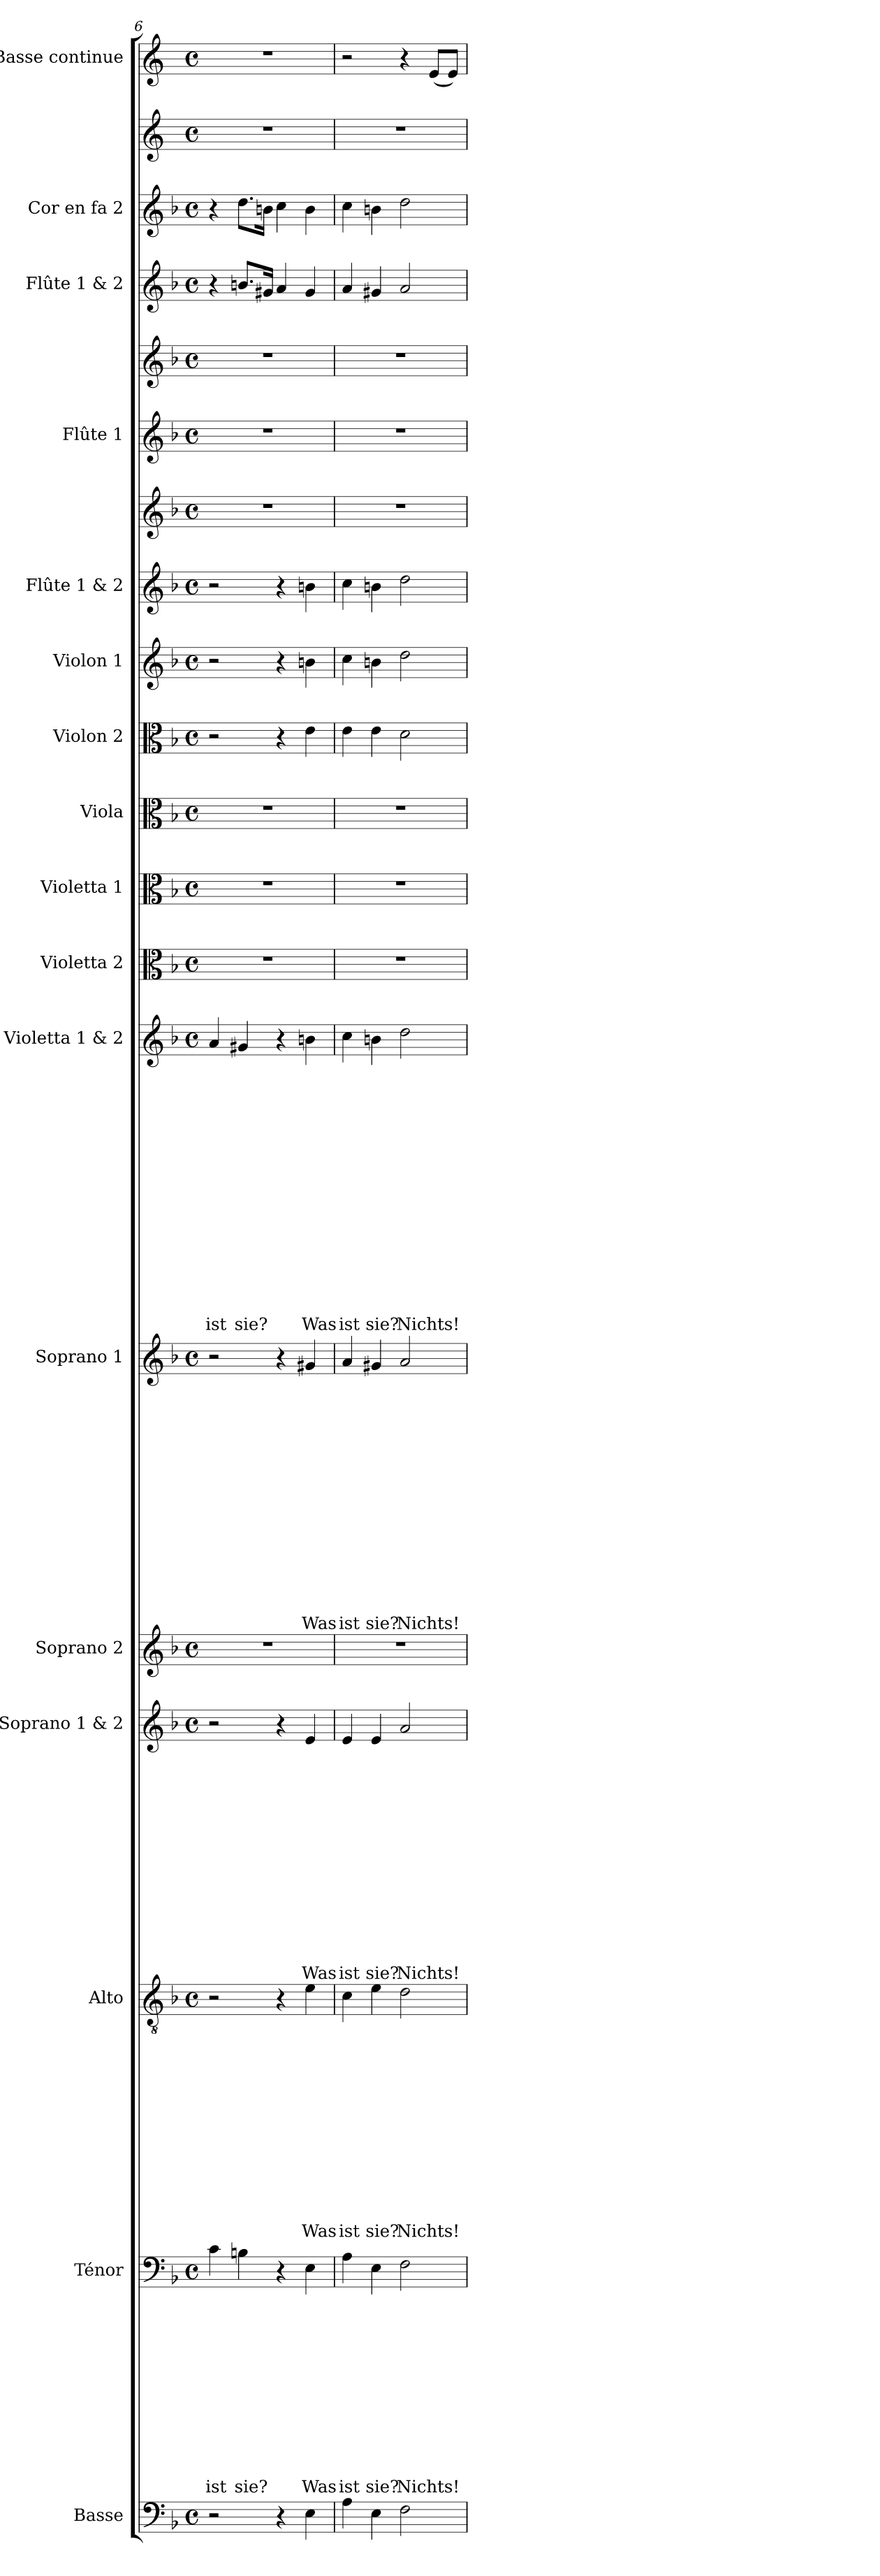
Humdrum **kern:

**kern	**kern	**text	**text	**text	**text	**text	**text	**text	**text	**text	**text	**text	**text	**kern	**text	**text	**text	**text	**text	**text	**text	**text	**text	**text	**text	**text	**text	**kern	**text	**text	**text	**text	**text	**text	**text	**text	**text	**text	**text	**text	**text	**text	**kern	**kern	**text	**text	**text	**text	**text	**text	**text	**text	**text	**text	**text	**text	**text	**text	**text	**kern	**text	**text	**text	**text	**text	**text	**text	**text	**text	**text	**text	**text	**text	**text	**text	**text	**kern	**kern	**kern	**kern	**kern	**kern	**kern	**kern	**kern	**kern	**kern	**kern	**kern
*part17	*part16	*part16	*part16	*part16	*part16	*part16	*part16	*part16	*part16	*part16	*part16	*part16	*part16	*part15	*part15	*part15	*part15	*part15	*part15	*part15	*part15	*part15	*part15	*part15	*part15	*part15	*part15	*part14	*part14	*part14	*part14	*part14	*part14	*part14	*part14	*part14	*part14	*part14	*part14	*part14	*part14	*part14	*part13	*part12	*part12	*part12	*part12	*part12	*part12	*part12	*part12	*part12	*part12	*part12	*part12	*part12	*part12	*part12	*part12	*part11	*part11	*part11	*part11	*part11	*part11	*part11	*part11	*part11	*part11	*part11	*part11	*part11	*part11	*part11	*part11	*part11	*part10	*part9	*part8	*part7	*part6	*part5	*part5	*part4	*part4	*part3	*part2	*part2	*part1
*staff20	*staff19	*staff19	*staff19	*staff19	*staff19	*staff19	*staff19	*staff19	*staff19	*staff19	*staff19	*staff19	*staff19	*staff18	*staff18	*staff18	*staff18	*staff18	*staff18	*staff18	*staff18	*staff18	*staff18	*staff18	*staff18	*staff18	*staff18	*staff17	*staff17	*staff17	*staff17	*staff17	*staff17	*staff17	*staff17	*staff17	*staff17	*staff17	*staff17	*staff17	*staff17	*staff17	*staff16	*staff15	*staff15	*staff15	*staff15	*staff15	*staff15	*staff15	*staff15	*staff15	*staff15	*staff15	*staff15	*staff15	*staff15	*staff15	*staff15	*staff14	*staff14	*staff14	*staff14	*staff14	*staff14	*staff14	*staff14	*staff14	*staff14	*staff14	*staff14	*staff14	*staff14	*staff14	*staff14	*staff14	*staff13	*staff12	*staff11	*staff10	*staff9	*staff8	*staff7	*staff6	*staff5	*staff4	*staff3	*staff2	*staff1
*I"Basse	*I"Ténor	*	*	*	*	*	*	*	*	*	*	*	*	*I"Alto	*	*	*	*	*	*	*	*	*	*	*	*	*	*I"Soprano 1 & 2	*	*	*	*	*	*	*	*	*	*	*	*	*	*	*I"Soprano 2	*I"Soprano 1	*	*	*	*	*	*	*	*	*	*	*	*	*	*	*	*I"Violetta 1 & 2	*	*	*	*	*	*	*	*	*	*	*	*	*	*	*	*	*I"Violetta 2	*I"Violetta 1	*I"Viola	*I"Violon 2	*I"Violon 1	*I"Flûte 1 & 2	*	*I"Flûte 1	*	*I"Flûte 1 & 2	*I"Cor en fa 2	*	*I"Basse continue
*I'Bas	*I'T	*	*	*	*	*	*	*	*	*	*	*	*	*I'A	*	*	*	*	*	*	*	*	*	*	*	*	*	*I'Pno	*	*	*	*	*	*	*	*	*	*	*	*	*	*	*I'S 2	*I'S 1	*	*	*	*	*	*	*	*	*	*	*	*	*	*	*	*	*	*	*	*	*	*	*	*	*	*	*	*	*	*	*	*	*I'Vta 2	*I'Vta 1	*I'Vla	*I'Vln 2	*I'Vln 1	*I'Vln 1	*	*I'Fl 1	*	*	*I'Cor 2	*	*I'BC
*clefF4	*clefF4	*	*	*	*	*	*	*	*	*	*	*	*	*clefGv2	*	*	*	*	*	*	*	*	*	*	*	*	*	*clefG2	*	*	*	*	*	*	*	*	*	*	*	*	*	*	*clefG2	*clefG2	*	*	*	*	*	*	*	*	*	*	*	*	*	*	*	*clefG2	*	*	*	*	*	*	*	*	*	*	*	*	*	*	*	*	*clefC3	*clefC3	*clefC3	*clefC3	*clefG2	*clefG2	*clefG2	*clefG2	*clefG2	*clefG2	*clefG2	*clefG2	*clefG2
*ITrd7c12	*	*	*	*	*	*	*	*	*	*	*	*	*	*	*	*	*	*	*	*	*	*	*	*	*	*	*	*	*	*	*	*	*	*	*	*	*	*	*	*	*	*	*	*	*	*	*	*	*	*	*	*	*	*	*	*	*	*	*	*	*	*	*	*	*	*	*	*	*	*	*	*	*	*	*	*	*	*	*	*	*	*	*	*	*	*	*	*ITrd4c7	*ITrd4c7
*k[b-]	*k[b-]	*	*	*	*	*	*	*	*	*	*	*	*	*k[b-]	*	*	*	*	*	*	*	*	*	*	*	*	*	*k[b-]	*	*	*	*	*	*	*	*	*	*	*	*	*	*	*k[b-]	*k[b-]	*	*	*	*	*	*	*	*	*	*	*	*	*	*	*	*k[b-]	*	*	*	*	*	*	*	*	*	*	*	*	*	*	*	*	*k[b-]	*k[b-]	*k[b-]	*k[b-]	*k[b-]	*k[b-]	*k[b-]	*k[b-]	*k[b-]	*k[b-]	*k[b-]	*k[b-]	*k[b-]
*F:	*F:	*	*	*	*	*	*	*	*	*	*	*	*	*F:	*	*	*	*	*	*	*	*	*	*	*	*	*	*F:	*	*	*	*	*	*	*	*	*	*	*	*	*	*	*F:	*F:	*	*	*	*	*	*	*	*	*	*	*	*	*	*	*	*F:	*	*	*	*	*	*	*	*	*	*	*	*	*	*	*	*	*F:	*F:	*F:	*F:	*F:	*F:	*F:	*F:	*F:	*F:	*F:	*F:	*F:
*M4/4	*M4/4	*	*	*	*	*	*	*	*	*	*	*	*	*M4/4	*	*	*	*	*	*	*	*	*	*	*	*	*	*M4/4	*	*	*	*	*	*	*	*	*	*	*	*	*	*	*M4/4	*M4/4	*	*	*	*	*	*	*	*	*	*	*	*	*	*	*	*M4/4	*	*	*	*	*	*	*	*	*	*	*	*	*	*	*	*	*M4/4	*M4/4	*M4/4	*M4/4	*M4/4	*M4/4	*M4/4	*M4/4	*M4/4	*M4/4	*M4/4	*M4/4	*M4/4
*met(c)	*met(c)	*	*	*	*	*	*	*	*	*	*	*	*	*met(c)	*	*	*	*	*	*	*	*	*	*	*	*	*	*met(c)	*	*	*	*	*	*	*	*	*	*	*	*	*	*	*met(c)	*met(c)	*	*	*	*	*	*	*	*	*	*	*	*	*	*	*	*met(c)	*	*	*	*	*	*	*	*	*	*	*	*	*	*	*	*	*met(c)	*met(c)	*met(c)	*met(c)	*met(c)	*met(c)	*met(c)	*met(c)	*met(c)	*met(c)	*met(c)	*met(c)	*met(c)
=6	=6	=6	=6	=6	=6	=6	=6	=6	=6	=6	=6	=6	=6	=6	=6	=6	=6	=6	=6	=6	=6	=6	=6	=6	=6	=6	=6	=6	=6	=6	=6	=6	=6	=6	=6	=6	=6	=6	=6	=6	=6	=6	=6	=6	=6	=6	=6	=6	=6	=6	=6	=6	=6	=6	=6	=6	=6	=6	=6	=6	=6	=6	=6	=6	=6	=6	=6	=6	=6	=6	=6	=6	=6	=6	=6	=6	=6	=6	=6	=6	=6	=6	=6	=6	=6	=6	=6	=6	=6
2r	4c\	.	.	.	.	.	.	.	.	.	.	.	ist	2r	.	.	.	.	.	.	.	.	.	.	.	.	.	2r	.	.	.	.	.	.	.	.	.	.	.	.	.	.	1r	2r	.	.	.	.	.	.	.	.	.	.	.	.	.	.	.	4a/	.	.	.	.	.	.	.	.	.	.	.	.	.	.	.	ist	1r	1r	1r	2r	2r	2r	1r	1r	1r	4r	4r	1r	1r
.	4Bn\	.	.	.	.	.	.	.	.	.	.	.	sie?	.	.	.	.	.	.	.	.	.	.	.	.	.	.	.	.	.	.	.	.	.	.	.	.	.	.	.	.	.	.	.	.	.	.	.	.	.	.	.	.	.	.	.	.	.	.	4g#X/	.	.	.	.	.	.	.	.	.	.	.	.	.	.	.	sie?	.	.	.	.	.	.	.	.	.	8.bn/L	8.dd\L	.	.
.	.	.	.	.	.	.	.	.	.	.	.	.	.	.	.	.	.	.	.	.	.	.	.	.	.	.	.	.	.	.	.	.	.	.	.	.	.	.	.	.	.	.	.	.	.	.	.	.	.	.	.	.	.	.	.	.	.	.	.	.	.	.	.	.	.	.	.	.	.	.	.	.	.	.	.	.	.	.	.	.	.	.	.	.	.	16g#X/Jk	16bn\Jk	.	.
4r	4r	.	.	.	.	.	.	.	.	.	.	.	.	4r	.	.	.	.	.	.	.	.	.	.	.	.	.	4r	.	.	.	.	.	.	.	.	.	.	.	.	.	.	.	4r	.	.	.	.	.	.	.	.	.	.	.	.	.	.	.	4r	.	.	.	.	.	.	.	.	.	.	.	.	.	.	.	.	.	.	.	4r	4r	4r	.	.	.	4a/	4cc\	.	.
4EE\	4E\	.	.	.	.	.	.	.	.	.	.	.	Was	4e\	.	.	.	.	.	.	.	.	.	.	.	.	Was	4e/	.	.	.	.	.	.	.	.	.	.	.	.	.	Was	.	4g#X/	.	.	.	.	.	.	.	.	.	.	.	.	.	.	Was	4bn\	.	.	.	.	.	.	.	.	.	.	.	.	.	.	.	Was	.	.	.	4e\	4bn\	4bn\	.	.	.	4g#/	4b\	.	.
=7	=7	=7	=7	=7	=7	=7	=7	=7	=7	=7	=7	=7	=7	=7	=7	=7	=7	=7	=7	=7	=7	=7	=7	=7	=7	=7	=7	=7	=7	=7	=7	=7	=7	=7	=7	=7	=7	=7	=7	=7	=7	=7	=7	=7	=7	=7	=7	=7	=7	=7	=7	=7	=7	=7	=7	=7	=7	=7	=7	=7	=7	=7	=7	=7	=7	=7	=7	=7	=7	=7	=7	=7	=7	=7	=7	=7	=7	=7	=7	=7	=7	=7	=7	=7	=7	=7	=7	=7	=7
4AA\	4A\	.	.	.	.	.	.	.	.	.	.	.	ist	4c\	.	.	.	.	.	.	.	.	.	.	.	.	ist	4e/	.	.	.	.	.	.	.	.	.	.	.	.	.	ist	1r	4a/	.	.	.	.	.	.	.	.	.	.	.	.	.	.	ist	4cc\	.	.	.	.	.	.	.	.	.	.	.	.	.	.	.	ist	1r	1r	1r	4e\	4cc\	4cc\	1r	1r	1r	4a/	4cc\	1r	2r
4EE\	4E\	.	.	.	.	.	.	.	.	.	.	.	sie?	4e\	.	.	.	.	.	.	.	.	.	.	.	.	sie?	4e/	.	.	.	.	.	.	.	.	.	.	.	.	.	sie?	.	4g#X/	.	.	.	.	.	.	.	.	.	.	.	.	.	.	sie?	4bn\	.	.	.	.	.	.	.	.	.	.	.	.	.	.	.	sie?	.	.	.	4e\	4bn\	4bn\	.	.	.	4g#X/	4bn\	.	.
2FF\	2F\	.	.	.	.	.	.	.	.	.	.	.	Nichts!	2d\	.	.	.	.	.	.	.	.	.	.	.	.	Nichts!	2a/	.	.	.	.	.	.	.	.	.	.	.	.	.	Nichts!	.	2a/	.	.	.	.	.	.	.	.	.	.	.	.	.	.	Nichts!	2dd\	.	.	.	.	.	.	.	.	.	.	.	.	.	.	.	Nichts!	.	.	.	2d\	2dd\	2dd\	.	.	.	2a/	2dd\	.	4r
.	.	.	.	.	.	.	.	.	.	.	.	.	.	.	.	.	.	.	.	.	.	.	.	.	.	.	.	.	.	.	.	.	.	.	.	.	.	.	.	.	.	.	.	.	.	.	.	.	.	.	.	.	.	.	.	.	.	.	.	.	.	.	.	.	.	.	.	.	.	.	.	.	.	.	.	.	.	.	.	.	.	.	.	.	.	.	.	.	(<8A/L
.	.	.	.	.	.	.	.	.	.	.	.	.	.	.	.	.	.	.	.	.	.	.	.	.	.	.	.	.	.	.	.	.	.	.	.	.	.	.	.	.	.	.	.	.	.	.	.	.	.	.	.	.	.	.	.	.	.	.	.	.	.	.	.	.	.	.	.	.	.	.	.	.	.	.	.	.	.	.	.	.	.	.	.	.	.	.	.	.	8A/J)
=	=	=	=	=	=	=	=	=	=	=	=	=	=	=	=	=	=	=	=	=	=	=	=	=	=	=	=	=	=	=	=	=	=	=	=	=	=	=	=	=	=	=	=	=	=	=	=	=	=	=	=	=	=	=	=	=	=	=	=	=	=	=	=	=	=	=	=	=	=	=	=	=	=	=	=	=	=	=	=	=	=	=	=	=	=	=	=	=	=
*-	*-	*-	*-	*-	*-	*-	*-	*-	*-	*-	*-	*-	*-	*-	*-	*-	*-	*-	*-	*-	*-	*-	*-	*-	*-	*-	*-	*-	*-	*-	*-	*-	*-	*-	*-	*-	*-	*-	*-	*-	*-	*-	*-	*-	*-	*-	*-	*-	*-	*-	*-	*-	*-	*-	*-	*-	*-	*-	*-	*-	*-	*-	*-	*-	*-	*-	*-	*-	*-	*-	*-	*-	*-	*-	*-	*-	*-	*-	*-	*-	*-	*-	*-	*-	*-	*-	*-	*-	*-
